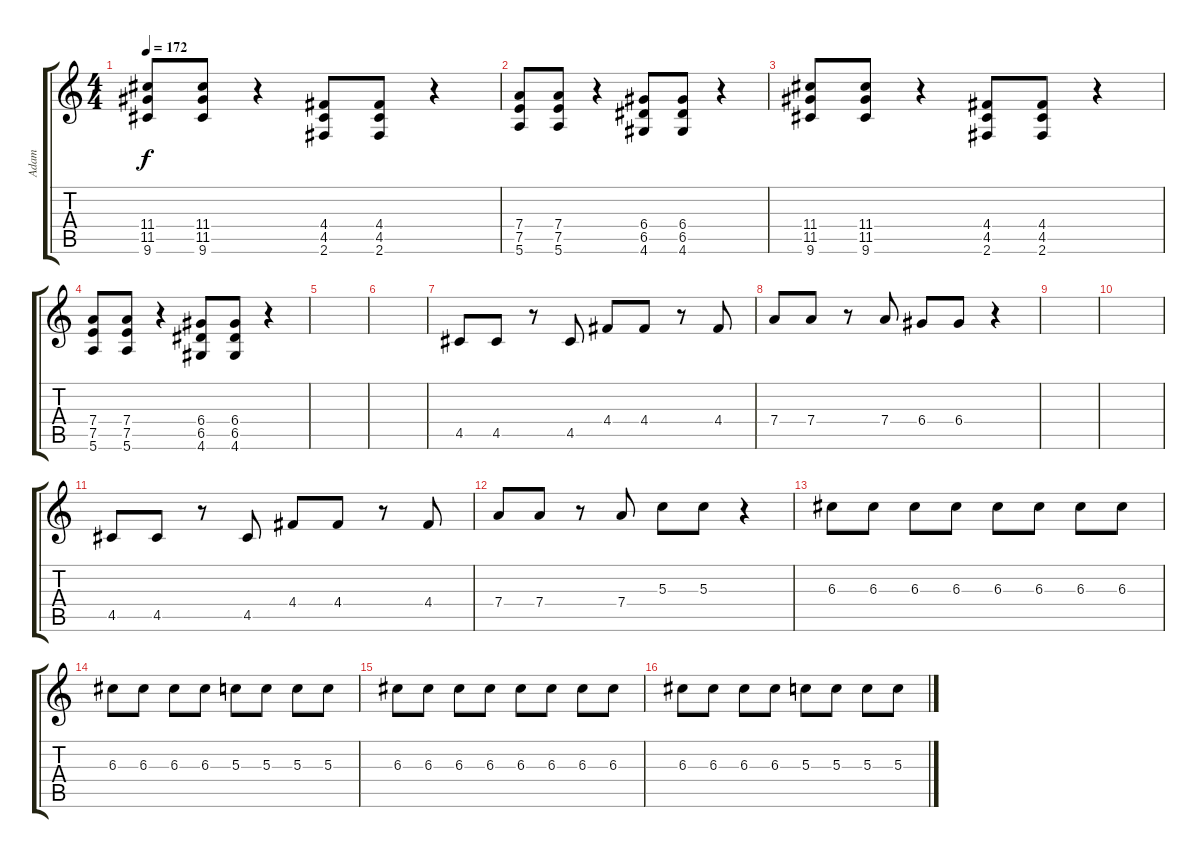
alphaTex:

\track ("Adam" "Adam") {instrument distortionguitar}
\staff {score tabs}
\tuning (E4 B3 G3 D3 A2 E2) {hide}
\ts (4 4)
\tempo 172
\clef g2
\ks c
(11.4 11.5 9.6).8{dy f} (11.4 11.5 9.6).8 r.4 (4.4 4.5 2.6).8 (4.4 4.5 2.6).8 r.4 |
(7.4 7.5 5.6).8 (7.4 7.5 5.6).8 r.4 (6.4 6.5 4.6).8 (6.4 6.5 4.6).8 r.4 |
(11.4 11.5 9.6).8 (11.4 11.5 9.6).8 r.4 (4.4 4.5 2.6).8 (4.4 4.5 2.6).8 r.4 |
(7.4 7.5 5.6).8 (7.4 7.5 5.6).8 r.4 (6.4 6.5 4.6).8 (6.4 6.5 4.6).8 r.4 |
|
|
4.5.8 4.5.8 r.8 4.5.8 4.4.8 4.4.8 r.8 4.4.8 |
7.4.8 7.4.8 r.8 7.4.8 6.4.8 6.4.8 r.4 |
|
|
4.5.8 4.5.8 r.8 4.5.8 4.4.8 4.4.8 r.8 4.4.8 |
7.4.8 7.4.8 r.8 7.4.8 5.3.8 5.3.8 r.4 |
6.3.8 6.3.8 6.3.8 6.3.8 6.3.8 6.3.8 6.3.8 6.3.8 |
6.3.8 6.3.8 6.3.8 6.3.8 5.3.8 5.3.8 5.3.8 5.3.8 |
6.3.8 6.3.8 6.3.8 6.3.8 6.3.8 6.3.8 6.3.8 6.3.8 |
6.3.8 6.3.8 6.3.8 6.3.8 5.3.8 5.3.8 5.3.8 5.3.8
